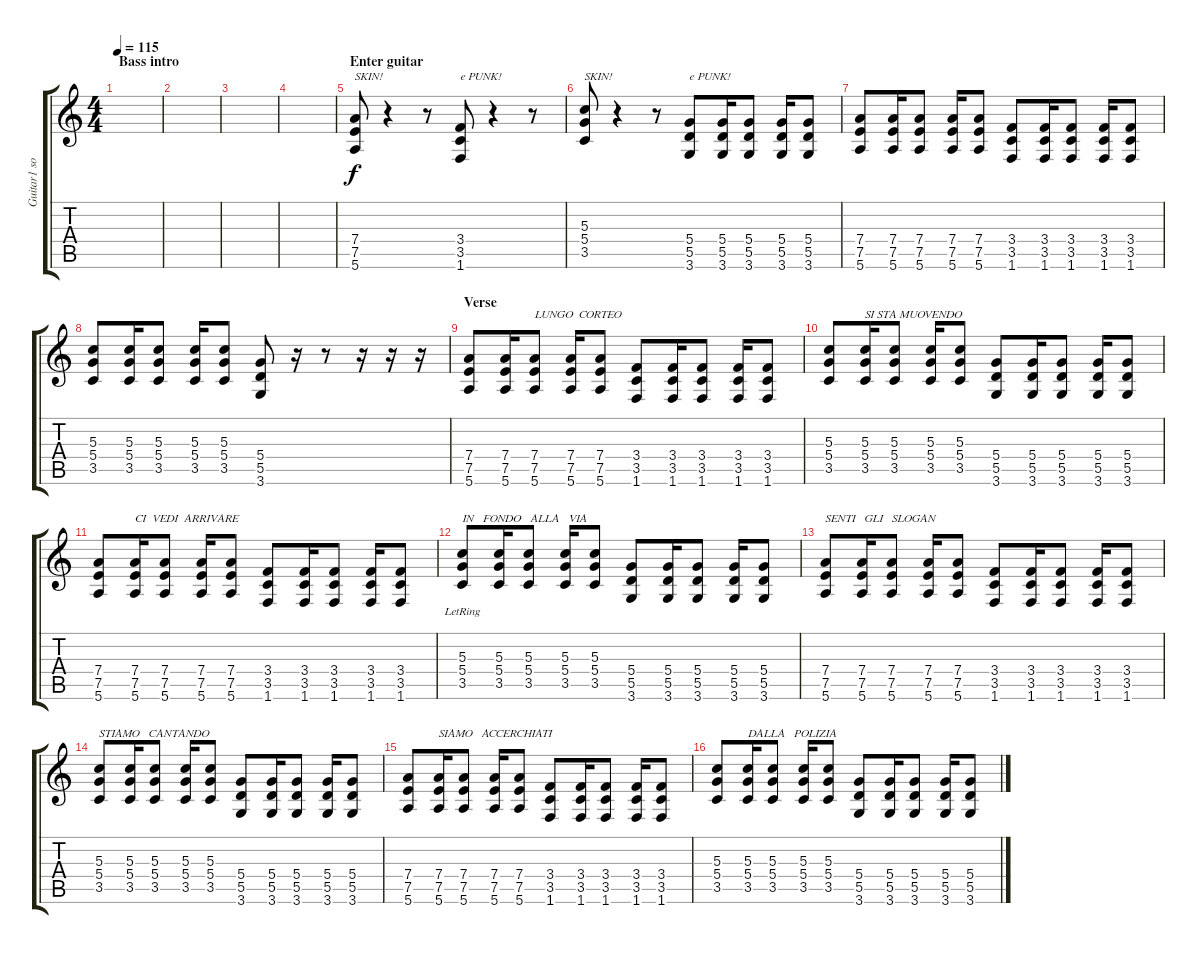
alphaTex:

\track ("Guitar1 solo" "Guitar1 so") {instrument distortionguitar}
\staff {score tabs}
\tuning (E4 B3 G3 D3 A2 E2) {hide}
\ts (4 4)
\section ("" "Bass intro")
\tempo 115
\clef g2
\ks c
|
|
|
|
\section ("" "Enter guitar")
(7.4 7.5 5.6).8{txt "SKIN!"} r.4 r.8 (3.4 3.5 1.6).8{txt "e PUNK!"} r.4 r.8 |
(5.3 5.4 3.5).8{txt "SKIN!"} r.4 r.8 (5.4 5.5 3.6).8{txt "e PUNK!"} (5.4 5.5 3.6).16 (5.4 5.5 3.6).8 (5.4 5.5 3.6).16 (5.4 5.5 3.6).8 |
(7.4 7.5 5.6).8 (7.4 7.5 5.6).16 (7.4 7.5 5.6).8 (7.4 7.5 5.6).16 (7.4 7.5 5.6).8 (3.4 3.5 1.6).8 (3.4 3.5 1.6).16 (3.4 3.5 1.6).8 (3.4 3.5 1.6).16 (3.4 3.5 1.6).8 |
(5.3 5.4 3.5).8 (5.3 5.4 3.5).16 (5.3 5.4 3.5).8 (5.3 5.4 3.5).16 (5.3 5.4 3.5).8 (5.4 5.5 3.6).8 r.16 r.8 r.16 r.16 r.16 |
\section ("" "Verse")
(7.4 7.5 5.6).8 (7.4 7.5 5.6).16 (7.4 7.5 5.6).8{txt "LUNGO  CORTEO"} (7.4 7.5 5.6).16 (7.4 7.5 5.6).8 (3.4 3.5 1.6).8 (3.4 3.5 1.6).16 (3.4 3.5 1.6).8 (3.4 3.5 1.6).16 (3.4 3.5 1.6).8 |
(5.3 5.4 3.5).8 (5.3 5.4 3.5).16{txt "SI STA MUOVENDO"} (5.3 5.4 3.5).8 (5.3 5.4 3.5).16 (5.3 5.4 3.5).8 (5.4 5.5 3.6).8 (5.4 5.5 3.6).16 (5.4 5.5 3.6).8 (5.4 5.5 3.6).16 (5.4 5.5 3.6).8 |
(7.4 7.5 5.6).8 (7.4 7.5 5.6).16{txt "CI  VEDI  ARRIVARE  "} (7.4 7.5 5.6).8 (7.4 7.5 5.6).16 (7.4 7.5 5.6).8 (3.4 3.5 1.6).8 (3.4 3.5 1.6).16 (3.4 3.5 1.6).8 (3.4 3.5 1.6).16 (3.4 3.5 1.6).8 |
(5.3{lr} 5.4 3.5).8{txt "IN   FONDO   ALLA   VIA"} (5.3 5.4 3.5).16 (5.3 5.4 3.5).8 (5.3 5.4 3.5).16 (5.3 5.4 3.5).8 (5.4 5.5 3.6).8 (5.4 5.5 3.6).16 (5.4 5.5 3.6).8 (5.4 5.5 3.6).16 (5.4 5.5 3.6).8 |
(7.4 7.5 5.6).8{txt "SENTI   GLI   SLOGAN   "} (7.4 7.5 5.6).16 (7.4 7.5 5.6).8 (7.4 7.5 5.6).16 (7.4 7.5 5.6).8 (3.4 3.5 1.6).8 (3.4 3.5 1.6).16 (3.4 3.5 1.6).8 (3.4 3.5 1.6).16 (3.4 3.5 1.6).8 |
(5.3 5.4 3.5).8{txt "STIAMO   CANTANDO"} (5.3 5.4 3.5).16 (5.3 5.4 3.5).8 (5.3 5.4 3.5).16 (5.3 5.4 3.5).8 (5.4 5.5 3.6).8 (5.4 5.5 3.6).16 (5.4 5.5 3.6).8 (5.4 5.5 3.6).16 (5.4 5.5 3.6).8 |
(7.4 7.5 5.6).8 (7.4 7.5 5.6).16{txt "SIAMO   ACCERCHIATI"} (7.4 7.5 5.6).8 (7.4 7.5 5.6).16 (7.4 7.5 5.6).8 (3.4 3.5 1.6).8 (3.4 3.5 1.6).16 (3.4 3.5 1.6).8 (3.4 3.5 1.6).16 (3.4 3.5 1.6).8 |
(5.3 5.4 3.5).8 (5.3 5.4 3.5).16{txt "DALLA   POLIZIA"} (5.3 5.4 3.5).8 (5.3 5.4 3.5).16 (5.3 5.4 3.5).8 (5.4 5.5 3.6).8 (5.4 5.5 3.6).16 (5.4 5.5 3.6).8 (5.4 5.5 3.6).16 (5.4 5.5 3.6).8
